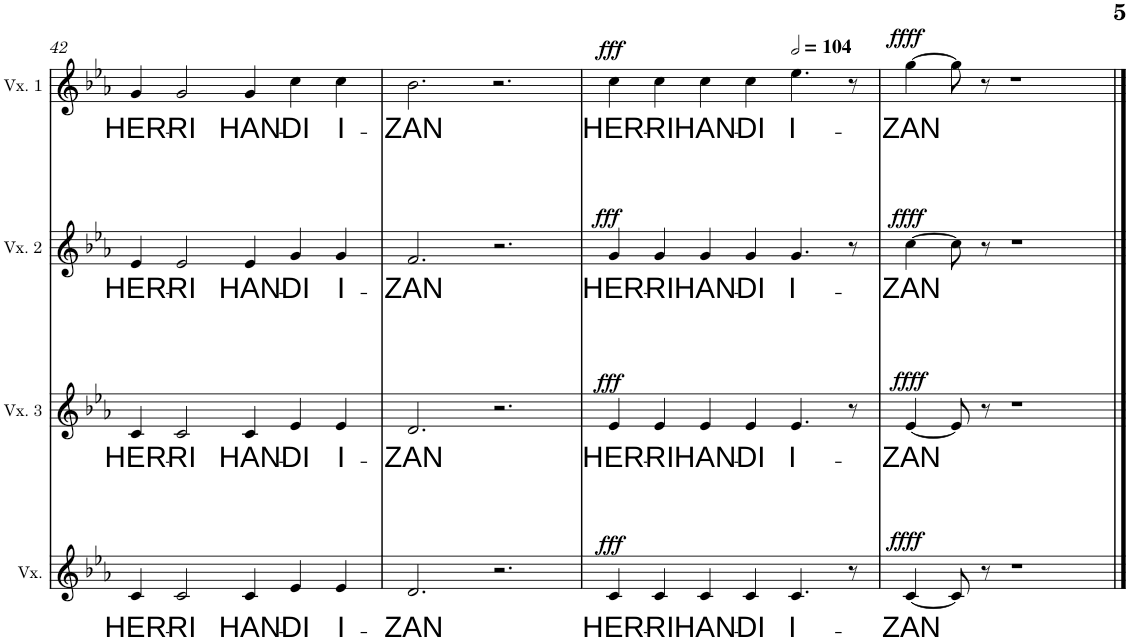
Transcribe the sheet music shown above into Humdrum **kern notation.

**kern	**text	**dynam	**kern	**text	**dynam	**kern	**text	**dynam	**kern	**text	**dynam
*part4	*part4	*part4	*part3	*part3	*part3	*part2	*part2	*part2	*part1	*part1	*part1
*staff4	*staff4	*staff4	*staff3	*staff3	*staff3	*staff2	*staff2	*staff2	*staff1	*staff1	*staff1
*I"Voix	*	*	*I"Voix 3	*	*	*I"Voix 2	*	*	*I"Voix 1	*	*
*I'Vx.	*	*	*I'Vx. 3	*	*	*I'Vx. 2	*	*	*I'Vx. 1	*	*
!!LO:PB:g=z
*clefG2	*	*	*clefG2	*	*	*clefG2	*	*	*clefG2	*	*
*k[b-e-a-]	*	*	*k[b-e-a-]	*	*	*k[b-e-a-]	*	*	*k[b-e-a-]	*	*
*M3/2	*	*	*M3/2	*	*	*M3/2	*	*	*M3/2	*	*
=42	=42	=42	=42	=42	=42	=42	=42	=42	=42	=42	=42
!	!LO:LY:b	!	!	!LO:LY:b	!	!	!LO:LY:b	!	!	!LO:LY:b	!
4c/	HER-	.	4c/	HER-	.	4e-/	HER-	.	4g/	HER-	.
!	!LO:LY:b	!	!	!LO:LY:b	!	!	!LO:LY:b	!	!	!LO:LY:b	!
2c/	-RI	.	2c/	-RI	.	2e-/	-RI	.	2g/	-RI	.
!	!LO:LY:b	!	!	!LO:LY:b	!	!	!LO:LY:b	!	!	!LO:LY:b	!
4c/	HAN-	.	4c/	HAN-	.	4e-/	HAN-	.	4g/	HAN-	.
!	!LO:LY:b	!	!	!LO:LY:b	!	!	!LO:LY:b	!	!	!LO:LY:b	!
4e-/	-DI	.	4e-/	-DI	.	4g/	-DI	.	4cc\	-DI	.
!	!LO:LY:b	!	!	!LO:LY:b	!	!	!LO:LY:b	!	!	!LO:LY:b	!
4e-/	I-	.	4e-/	I-	.	4g/	I-	.	4cc\	I-	.
=43	=43	=43	=43	=43	=43	=43	=43	=43	=43	=43	=43
!	!LO:LY:b	!	!	!LO:LY:b	!	!	!LO:LY:b	!	!	!LO:LY:b	!
2.d/	-ZAN	.	2.d/	-ZAN	.	2.f/	-ZAN	.	2.b-\	-ZAN	.
2.r	.	.	2.r	.	.	2.r	.	.	2.r	.	.
=44	=44	=44	=44	=44	=44	=44	=44	=44	=44	=44	=44
!	!LO:LY:b	!LO:DY:a	!	!LO:LY:b	!LO:DY:a	!	!LO:LY:b	!LO:DY:a	!	!LO:LY:b	!LO:DY:a
4c/	HER-	fff	4e-/	HER-	fff	4g/	HER-	fff	4cc\	HER-	fff
!	!LO:LY:b	!	!	!LO:LY:b	!	!	!LO:LY:b	!	!	!LO:LY:b	!
4c/	-RI	.	4e-/	-RI	.	4g/	-RI	.	4cc\	-RI	.
!	!LO:LY:b	!	!	!LO:LY:b	!	!	!LO:LY:b	!	!	!LO:LY:b	!
4c/	HAN-	.	4e-/	HAN-	.	4g/	HAN-	.	4cc\	HAN-	.
!	!LO:LY:b	!	!	!LO:LY:b	!	!	!LO:LY:b	!	!	!LO:LY:b	!
4c/	-DI	.	4e-/	-DI	.	4g/	-DI	.	4cc\	-DI	.
*	*	*	*	*	*	*	*	*	*MM208	*	*
!	!LO:LY:b	!	!	!LO:LY:b	!	!	!LO:LY:b	!	!	!LO:LY:b	!
4.c/	I-	.	4.e-/	I-	.	4.g/	I-	.	4.ee-\	I-	.
8r	.	.	8r	.	.	8r	.	.	8r	.	.
=45	=45	=45	=45	=45	=45	=45	=45	=45	=45	=45	=45
!	!LO:LY:b	!LO:DY:a	!	!LO:LY:b	!LO:DY:a	!	!LO:LY:b	!LO:DY:a	!	!LO:LY:b	!LO:DY:a
[4c/	-ZAN	ffff	[4e-/	-ZAN	ffff	[4cc\	-ZAN	ffff	[4gg\	-ZAN	ffff
8c/]	.	.	8e-/]	.	.	8cc\]	.	.	8gg\]	.	.
8r	.	.	8r	.	.	8r	.	.	8r	.	.
1r	.	.	1r	.	.	1r	.	.	1r	.	.
==	==	==	==	==	==	==	==	==	==	==	==
*-	*-	*-	*-	*-	*-	*-	*-	*-	*-	*-	*-
